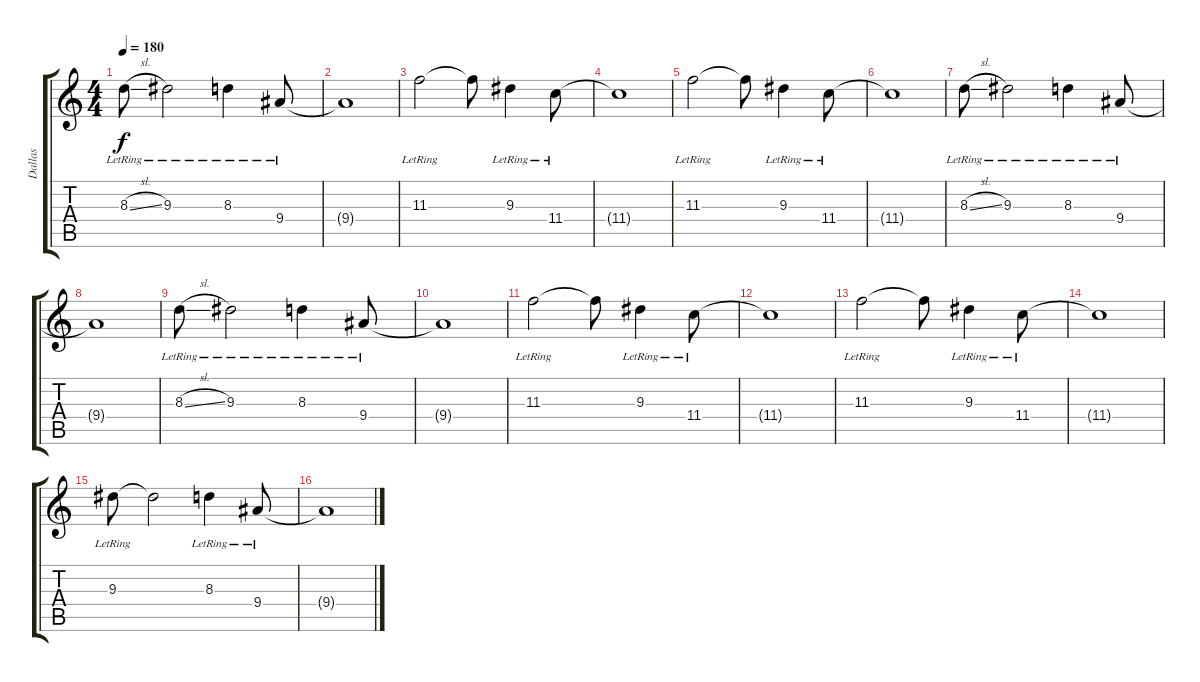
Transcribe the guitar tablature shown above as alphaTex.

\track ("Dallas" "Dallas") {instrument distortionguitar}
\staff {score tabs}
\tuning (Eb4 Bb3 Gb3 Db3 Ab2 Eb2) {hide}
\ts (4 4)
\tempo 180
\clef g2
\ks c
8.3{sl lr}.8{dy f} 9.3{lr}.2 8.3{lr}.4 9.4{lr}.8 |
9.4{t}.1 |
11.3{lr}.2 11.3{t}.8 9.3{lr}.4 11.4{lr}.8 |
11.4{t}.1 |
11.3{lr}.2 11.3{t}.8 9.3{lr}.4 11.4{lr}.8 |
11.4{t}.1 |
8.3{sl lr}.8 9.3{lr}.2 8.3{lr}.4 9.4{lr}.8 |
9.4{t}.1 |
8.3{sl lr}.8 9.3{lr}.2 8.3{lr}.4 9.4{lr}.8 |
9.4{t}.1 |
11.3{lr}.2 11.3{t}.8 9.3{lr}.4 11.4{lr}.8 |
11.4{t}.1 |
11.3{lr}.2 11.3{t}.8 9.3{lr}.4 11.4{lr}.8 |
11.4{t}.1 |
9.3{lr}.8 9.3{t}.2 8.3{lr}.4 9.4{lr}.8 |
9.4{t}.1
